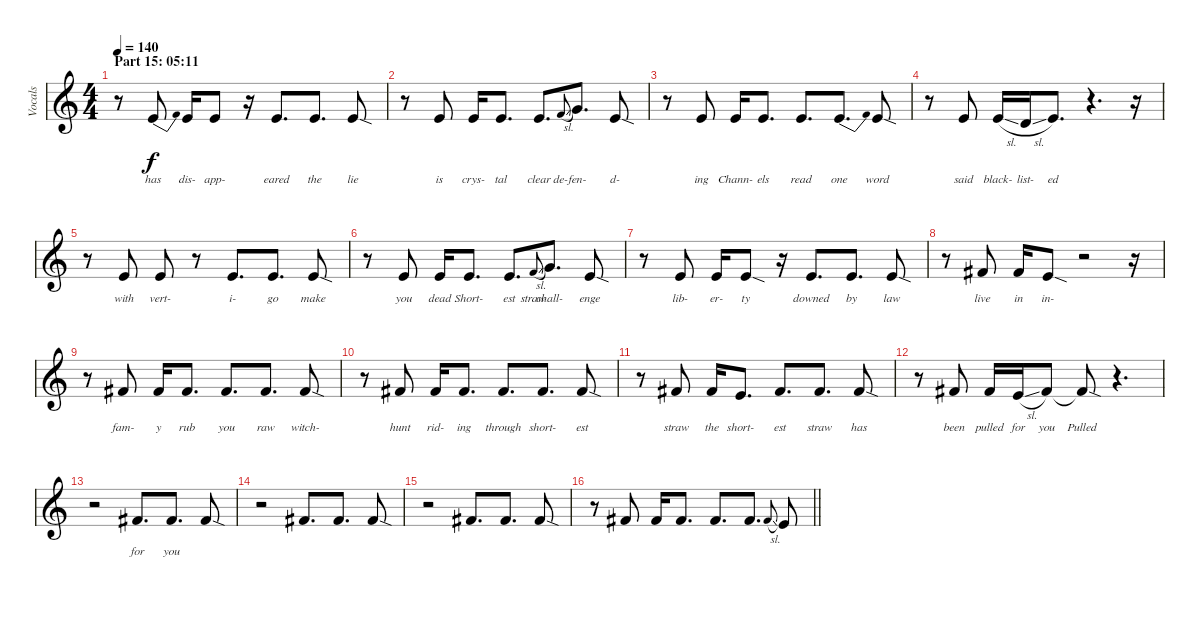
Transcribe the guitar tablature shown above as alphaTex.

\track ("Vocals" "Vocals") {instrument lead2sawtooth}
\staff {score}
\tuning (E4 B3 G3 D3 A2 E2) {hide}
\ts (4 4)
\section ("" "Part 15: 05:11")
\tempo 140
\clef g2
\ks c
r.8{dy f} 5.2{be (bend 0 0 60 2)}.8{lyrics (0 "has") lyrics (1 "") lyrics (2 "") lyrics (3 "") lyrics (4 "")} 5.2.16{lyrics (0 "dis-") lyrics (1 "") lyrics (2 "") lyrics (3 "") lyrics (4 "")} 5.2.8{lyrics (0 "app-") lyrics (1 "") lyrics (2 "") lyrics (3 "") lyrics (4 "")} r.16 5.2.8{d lyrics (0 "eared") lyrics (1 "") lyrics (2 "") lyrics (3 "") lyrics (4 "")} 5.2.8{d lyrics (0 "the") lyrics (1 "") lyrics (2 "") lyrics (3 "") lyrics (4 "")} 5.2{sod}.8{lyrics (0 "lie") lyrics (1 "") lyrics (2 "") lyrics (3 "") lyrics (4 "")} |
r.8 5.2.8{lyrics (0 "is") lyrics (1 "") lyrics (2 "") lyrics (3 "") lyrics (4 "")} 5.2.16{lyrics (0 "crys-") lyrics (1 "") lyrics (2 "") lyrics (3 "") lyrics (4 "")} 5.2.8{d lyrics (0 "tal") lyrics (1 "") lyrics (2 "") lyrics (3 "") lyrics (4 "")} 5.2.8{d lyrics (0 "clear") lyrics (1 "") lyrics (2 "") lyrics (3 "") lyrics (4 "")} 6.2{sl}.8{lyrics (0 "de-") lyrics (1 "") lyrics (2 "") lyrics (3 "") lyrics (4 "") gr onbeat} 8.2.8{d lyrics (0 "fen-") lyrics (1 "") lyrics (2 "") lyrics (3 "") lyrics (4 "")} 5.2{sod}.8{lyrics (0 "d-") lyrics (1 "") lyrics (2 "") lyrics (3 "") lyrics (4 "")} |
r.8 5.2.8{lyrics (0 "ing") lyrics (1 "") lyrics (2 "") lyrics (3 "") lyrics (4 "")} 5.2.16{lyrics (0 "Chann-") lyrics (1 "") lyrics (2 "") lyrics (3 "") lyrics (4 "")} 5.2.8{d lyrics (0 "els") lyrics (1 "") lyrics (2 "") lyrics (3 "") lyrics (4 "")} 5.2.8{d lyrics (0 "read") lyrics (1 "") lyrics (2 "") lyrics (3 "") lyrics (4 "")} 5.2{be (bend 0 0 60 2)}.8{d lyrics (0 "one") lyrics (1 "") lyrics (2 "") lyrics (3 "") lyrics (4 "")} 5.2{sod}.8{lyrics (0 "word") lyrics (1 "") lyrics (2 "") lyrics (3 "") lyrics (4 "")} |
r.8 5.2.8{lyrics (0 "said") lyrics (1 "") lyrics (2 "") lyrics (3 "") lyrics (4 "")} 5.2{sl}.16{lyrics (0 "black-") lyrics (1 "") lyrics (2 "") lyrics (3 "") lyrics (4 "")} 3.2{sl}.16{lyrics (0 "list-") lyrics (1 "") lyrics (2 "") lyrics (3 "") lyrics (4 "")} 5.2.8{d lyrics (0 "ed") lyrics (1 "") lyrics (2 "") lyrics (3 "") lyrics (4 "")} r.4{d} r.16 |
r.8 5.2.8{lyrics (0 "with") lyrics (1 "") lyrics (2 "") lyrics (3 "") lyrics (4 "")} 5.2.8{lyrics (0 "vert-") lyrics (1 "") lyrics (2 "") lyrics (3 "") lyrics (4 "")} r.8 5.2.8{d lyrics (0 "i-") lyrics (1 "") lyrics (2 "") lyrics (3 "") lyrics (4 "")} 5.2.8{d lyrics (0 "go") lyrics (1 "") lyrics (2 "") lyrics (3 "") lyrics (4 "")} 5.2{sod}.8{lyrics (0 "make") lyrics (1 "") lyrics (2 "") lyrics (3 "") lyrics (4 "")} |
r.8 5.2.8{lyrics (0 "you") lyrics (1 "") lyrics (2 "") lyrics (3 "") lyrics (4 "")} 5.2.16{lyrics (0 "dead") lyrics (1 "") lyrics (2 "") lyrics (3 "") lyrics (4 "")} 5.2.8{d lyrics (0 "Short-") lyrics (1 "") lyrics (2 "") lyrics (3 "") lyrics (4 "")} 5.2.8{d lyrics (0 "est") lyrics (1 "") lyrics (2 "") lyrics (3 "") lyrics (4 "")} 6.2{sl}.8{lyrics (0 "straw") lyrics (1 "") lyrics (2 "") lyrics (3 "") lyrics (4 "") gr onbeat} 8.2.8{d lyrics (0 "chall-") lyrics (1 "") lyrics (2 "") lyrics (3 "") lyrics (4 "")} 5.2{sod}.8{lyrics (0 "enge") lyrics (1 "") lyrics (2 "") lyrics (3 "") lyrics (4 "")} |
r.8 5.2.8{lyrics (0 "lib-") lyrics (1 "") lyrics (2 "") lyrics (3 "") lyrics (4 "")} 5.2.16{lyrics (0 "er-") lyrics (1 "") lyrics (2 "") lyrics (3 "") lyrics (4 "")} 5.2{sod}.8{lyrics (0 "ty") lyrics (1 "") lyrics (2 "") lyrics (3 "") lyrics (4 "")} r.16 5.2.8{d lyrics (0 "downed") lyrics (1 "") lyrics (2 "") lyrics (3 "") lyrics (4 "")} 5.2.8{d lyrics (0 "by") lyrics (1 "") lyrics (2 "") lyrics (3 "") lyrics (4 "")} 5.2{sod}.8{lyrics (0 "law") lyrics (1 "") lyrics (2 "") lyrics (3 "") lyrics (4 "")} |
r.8 7.2.8{lyrics (0 "live") lyrics (1 "") lyrics (2 "") lyrics (3 "") lyrics (4 "")} 7.2.16{lyrics (0 "in") lyrics (1 "") lyrics (2 "") lyrics (3 "") lyrics (4 "")} 5.2{sod}.8{lyrics (0 "in-") lyrics (1 "") lyrics (2 "") lyrics (3 "") lyrics (4 "")} r.2 r.16 |
r.8 7.2.8{lyrics (0 "fam-") lyrics (1 "") lyrics (2 "") lyrics (3 "") lyrics (4 "")} 7.2.16{lyrics (0 "y") lyrics (1 "") lyrics (2 "") lyrics (3 "") lyrics (4 "")} 7.2.8{d lyrics (0 "rub") lyrics (1 "") lyrics (2 "") lyrics (3 "") lyrics (4 "")} 7.2.8{d lyrics (0 "you") lyrics (1 "") lyrics (2 "") lyrics (3 "") lyrics (4 "")} 7.2.8{d lyrics (0 "raw") lyrics (1 "") lyrics (2 "") lyrics (3 "") lyrics (4 "")} 7.2{sod}.8{lyrics (0 "witch-") lyrics (1 "") lyrics (2 "") lyrics (3 "") lyrics (4 "")} |
r.8 7.2.8{lyrics (0 "hunt") lyrics (1 "") lyrics (2 "") lyrics (3 "") lyrics (4 "")} 7.2.16{lyrics (0 "rid-") lyrics (1 "") lyrics (2 "") lyrics (3 "") lyrics (4 "")} 7.2.8{d lyrics (0 "ing") lyrics (1 "") lyrics (2 "") lyrics (3 "") lyrics (4 "")} 7.2.8{d lyrics (0 "through") lyrics (1 "") lyrics (2 "") lyrics (3 "") lyrics (4 "")} 7.2.8{d lyrics (0 "short-") lyrics (1 "") lyrics (2 "") lyrics (3 "") lyrics (4 "")} 7.2{sod}.8{lyrics (0 "est") lyrics (1 "") lyrics (2 "") lyrics (3 "") lyrics (4 "")} |
r.8 7.2.8{lyrics (0 "straw") lyrics (1 "") lyrics (2 "") lyrics (3 "") lyrics (4 "")} 7.2.16{lyrics (0 "the") lyrics (1 "") lyrics (2 "") lyrics (3 "") lyrics (4 "")} 5.2.8{d lyrics (0 "short-") lyrics (1 "") lyrics (2 "") lyrics (3 "") lyrics (4 "")} 7.2.8{d lyrics (0 "est") lyrics (1 "") lyrics (2 "") lyrics (3 "") lyrics (4 "")} 7.2{be (custom 0 0 15 0 45 2 60 2)}.8{d lyrics (0 "straw") lyrics (1 "") lyrics (2 "") lyrics (3 "") lyrics (4 "")} 7.2{sod}.8{lyrics (0 "has") lyrics (1 "") lyrics (2 "") lyrics (3 "") lyrics (4 "")} |
r.8 7.2.8{lyrics (0 "been") lyrics (1 "") lyrics (2 "") lyrics (3 "") lyrics (4 "")} 7.2.16{lyrics (0 "pulled") lyrics (1 "") lyrics (2 "") lyrics (3 "") lyrics (4 "")} 5.2{sl}.16{lyrics (0 "for") lyrics (1 "") lyrics (2 "") lyrics (3 "") lyrics (4 "")} 7.2.8{lyrics (0 "you") lyrics (1 "") lyrics (2 "") lyrics (3 "") lyrics (4 "")} 7.2{sod t}.8{lyrics (0 "Pulled") lyrics (1 "") lyrics (2 "") lyrics (3 "") lyrics (4 "")} r.4{d} |
r.2 7.2.8{d lyrics (0 "for") lyrics (1 "") lyrics (2 "") lyrics (3 "") lyrics (4 "")} 7.2.8{d lyrics (0 "you") lyrics (1 "") lyrics (2 "") lyrics (3 "") lyrics (4 "")} 7.2{sod}.8 |
r.2 7.2.8{d} 7.2.8{d} 7.2{sod}.8 |
r.2 7.2.8{d} 7.2.8{d} 7.2{sod}.8 |
\barLineRight lightlight
r.8 7.2.8 7.2.16 7.2.8{d} 7.2.8{d} 7.2.8{d} 7.2{sl}.8{gr onbeat} 5.2.8
